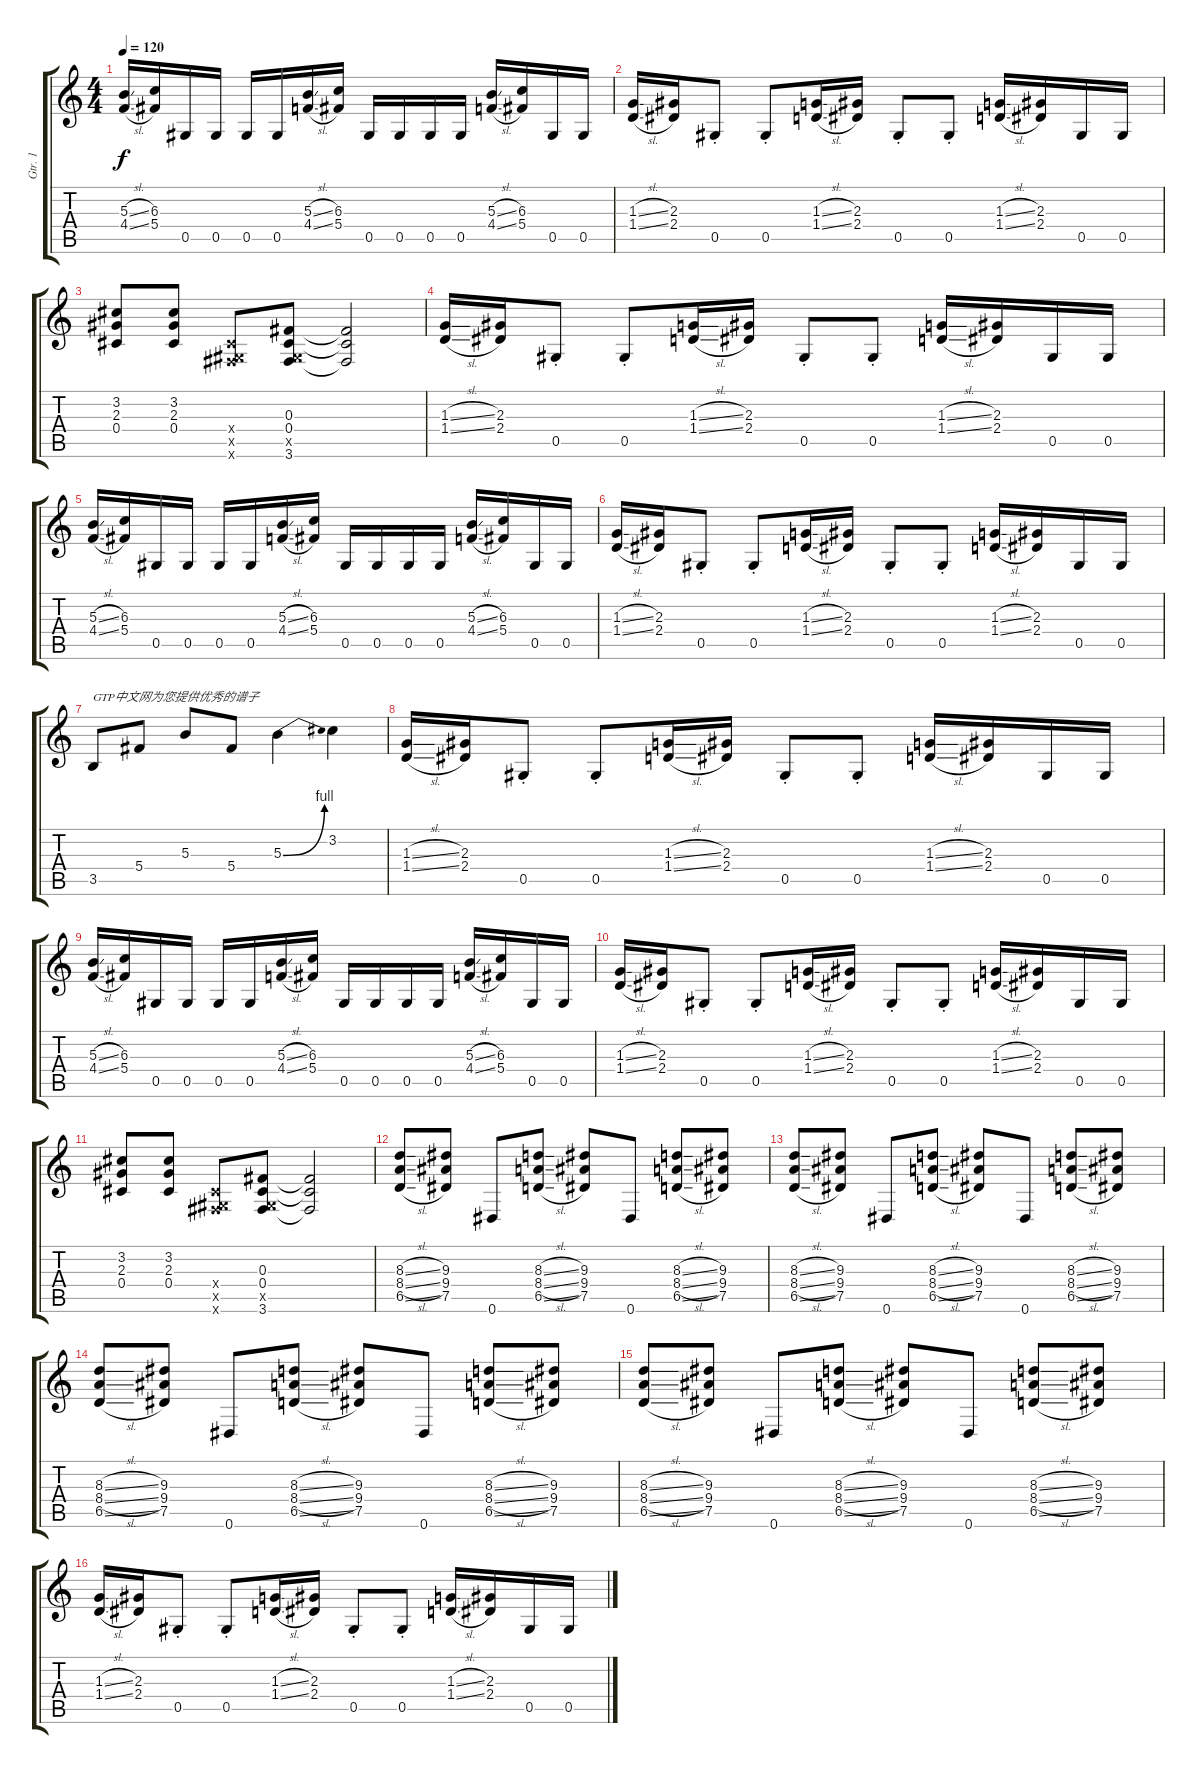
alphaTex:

\track ("Gtr. 1" "Gtr. 1") {instrument distortionguitar}
\staff {score tabs}
\tuning (Eb4 Bb3 Gb3 Db3 Ab2 Eb2) {hide}
\ts (4 4)
\tempo 120
\clef g2
\ks c
(5.3{sl} 4.4{sl}).16{dy f} (6.3 5.4).16 0.5.16 0.5.16 0.5.16 0.5.16 (5.3{sl} 4.4{sl}).16 (6.3 5.4).16 0.5.16 0.5.16 0.5.16 0.5.16 (5.3{sl} 4.4{sl}).16 (6.3 5.4).16 0.5.16 0.5.16 |
(1.3{sl} 1.4{sl}).16 (2.3 2.4).16 0.5{st}.8 0.5{st}.8 (1.3{sl} 1.4{sl}).16 (2.3 2.4).16 0.5{st}.8 0.5{st}.8 (1.3{sl} 1.4{sl}).16 (2.3 2.4).16 0.5.16 0.5.16 |
(3.2 2.3 0.4).8 (3.2 2.3 0.4).8 (0.4{x} 0.5{x} 3.6{x}).8 (0.3 0.4 0.5{x} 3.6).8 (0.3{t} 0.4{t} 3.6{t}).2 |
(1.3{sl} 1.4{sl}).16 (2.3 2.4).16 0.5{st}.8 0.5{st}.8 (1.3{sl} 1.4{sl}).16 (2.3 2.4).16 0.5{st}.8 0.5{st}.8 (1.3{sl} 1.4{sl}).16 (2.3 2.4).16 0.5.16 0.5.16 |
(5.3{sl} 4.4{sl}).16 (6.3 5.4).16 0.5.16 0.5.16 0.5.16 0.5.16 (5.3{sl} 4.4{sl}).16 (6.3 5.4).16 0.5.16 0.5.16 0.5.16 0.5.16 (5.3{sl} 4.4{sl}).16 (6.3 5.4).16 0.5.16 0.5.16 |
(1.3{sl} 1.4{sl}).16 (2.3 2.4).16 0.5{st}.8 0.5{st}.8 (1.3{sl} 1.4{sl}).16 (2.3 2.4).16 0.5{st}.8 0.5{st}.8 (1.3{sl} 1.4{sl}).16 (2.3 2.4).16 0.5.16 0.5.16 |
3.5.8{txt "GTP中文网为您提供优秀的谱子"} 5.4.8 5.3.8 5.4.8 5.3{be (bend 0 0 60 4)}.4 3.2.4 |
(1.3{sl} 1.4{sl}).16 (2.3 2.4).16 0.5{st}.8 0.5{st}.8 (1.3{sl} 1.4{sl}).16 (2.3 2.4).16 0.5{st}.8 0.5{st}.8 (1.3{sl} 1.4{sl}).16 (2.3 2.4).16 0.5.16 0.5.16 |
(5.3{sl} 4.4{sl}).16 (6.3 5.4).16 0.5.16 0.5.16 0.5.16 0.5.16 (5.3{sl} 4.4{sl}).16 (6.3 5.4).16 0.5.16 0.5.16 0.5.16 0.5.16 (5.3{sl} 4.4{sl}).16 (6.3 5.4).16 0.5.16 0.5.16 |
(1.3{sl} 1.4{sl}).16 (2.3 2.4).16 0.5{st}.8 0.5{st}.8 (1.3{sl} 1.4{sl}).16 (2.3 2.4).16 0.5{st}.8 0.5{st}.8 (1.3{sl} 1.4{sl}).16 (2.3 2.4).16 0.5.16 0.5.16 |
(3.2 2.3 0.4).8 (3.2 2.3 0.4).8 (0.4{x} 0.5{x} 3.6{x}).8 (0.3 0.4 0.5{x} 3.6).8 (0.3{t} 0.4{t} 3.6{t}).2 |
(8.3{sl} 8.4{sl} 6.5{sl}).8 (9.3 9.4 7.5).8 0.6.8 (8.3{sl} 8.4{sl} 6.5{sl}).8 (9.3 9.4 7.5).8 0.6.8 (8.3{sl} 8.4{sl} 6.5{sl}).8 (9.3 9.4 7.5).8 |
(8.3{sl} 8.4{sl} 6.5{sl}).8 (9.3 9.4 7.5).8 0.6.8 (8.3{sl} 8.4{sl} 6.5{sl}).8 (9.3 9.4 7.5).8 0.6.8 (8.3{sl} 8.4{sl} 6.5{sl}).8 (9.3 9.4 7.5).8 |
(8.3{sl} 8.4{sl} 6.5{sl}).8 (9.3 9.4 7.5).8 0.6.8 (8.3{sl} 8.4{sl} 6.5{sl}).8 (9.3 9.4 7.5).8 0.6.8 (8.3{sl} 8.4{sl} 6.5{sl}).8 (9.3 9.4 7.5).8 |
(8.3{sl} 8.4{sl} 6.5{sl}).8 (9.3 9.4 7.5).8 0.6.8 (8.3{sl} 8.4{sl} 6.5{sl}).8 (9.3 9.4 7.5).8 0.6.8 (8.3{sl} 8.4{sl} 6.5{sl}).8 (9.3 9.4 7.5).8 |
(1.3{sl} 1.4{sl}).16 (2.3 2.4).16 0.5{st}.8 0.5{st}.8 (1.3{sl} 1.4{sl}).16 (2.3 2.4).16 0.5{st}.8 0.5{st}.8 (1.3{sl} 1.4{sl}).16 (2.3 2.4).16 0.5.16 0.5.16
